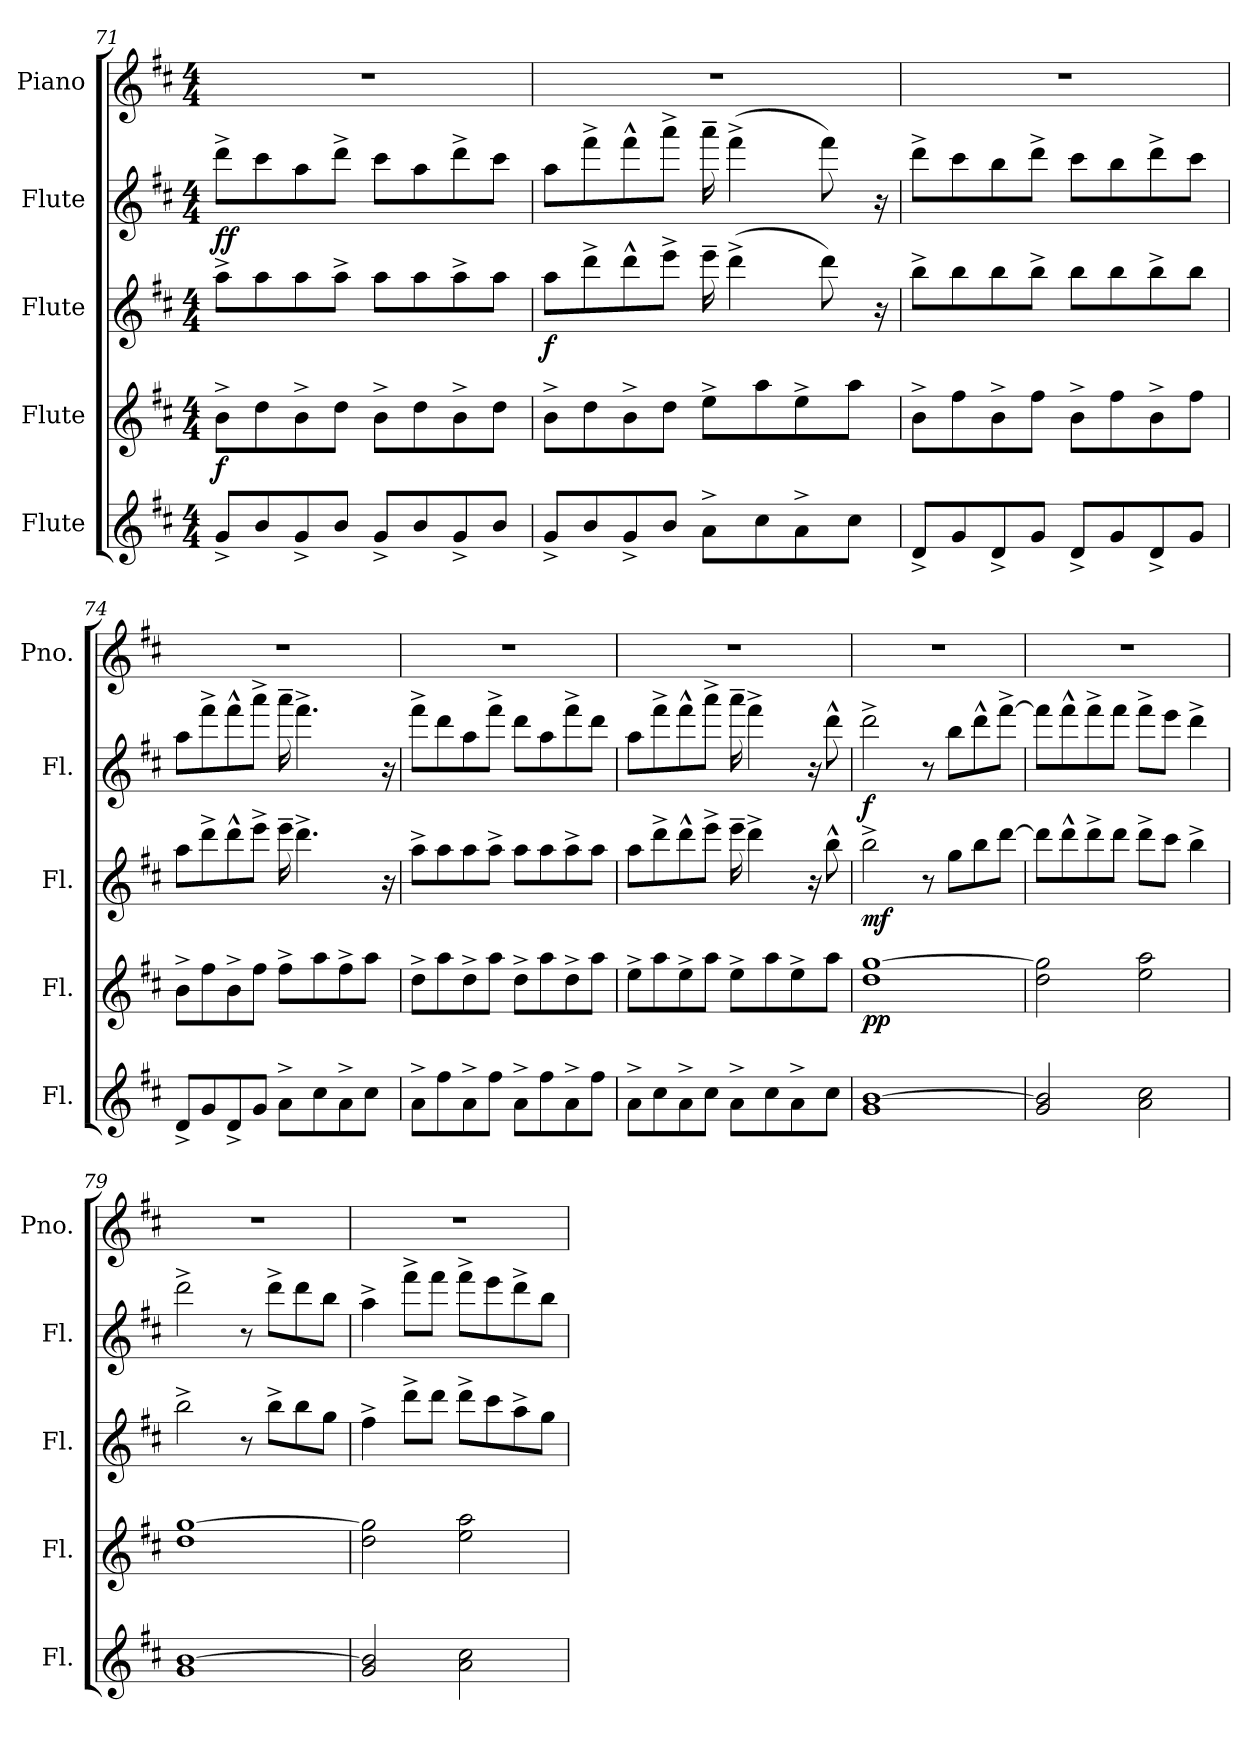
**kern	**dynam	**kern	**dynam	**kern	**dynam	**kern	**dynam	**kern
*part5	*part5	*part4	*part4	*part3	*part3	*part2	*part2	*part1
*staff5	*staff5	*staff4	*staff4	*staff3	*staff3	*staff2	*staff2	*staff1
*I"Flute	*	*I"Flute	*	*I"Flute	*	*I"Flute	*	*I"Piano
*I'Fl.	*	*I'Fl.	*	*I'Fl.	*	*I'Fl.	*	*I'Pno.
*clefG2	*	*clefG2	*	*clefG2	*	*clefG2	*	*clefG2
*k[f#c#]	*	*k[f#c#]	*	*k[f#c#]	*	*k[f#c#]	*	*k[f#c#]
*M4/4	*	*M4/4	*	*M4/4	*	*M4/4	*	*M4/4
=71	=71	=71	=71	=71	=71	=71	=71	=71
!	!	!	!LO:DY:b	!	!	!	!LO:DY:b	!
8g^/L	.	8b^\L	f	8aa^\L	.	8ddd^\L	ff	1r
8b/	.	8dd\	.	8aa\	.	8ccc#\	.	.
8g^/	.	8b^\	.	8aa\	.	8aa\	.	.
8b/J	.	8dd\J	.	8aa^\J	.	8ddd^\J	.	.
8g^/L	.	8b^\L	.	8aa\L	.	8ccc#\L	.	.
8b/	.	8dd\	.	8aa\	.	8aa\	.	.
8g^/	.	8b^\	.	8aa^\	.	8ddd^\	.	.
8b/J	.	8dd\J	.	8aa\J	.	8ccc#\J	.	.
=72	=72	=72	=72	=72	=72	=72	=72	=72
!	!	!	!	!	!LO:DY:b	!	!	!
8g^/L	.	8b^\L	.	8aa\L	f	8aa\L	.	1r
8b/	.	8dd\	.	8ddd^\	.	8fff#^\	.	.
8g^/	.	8b^\	.	8ddd^^\	.	8fff#^^\	.	.
8b/J	.	8dd\J	.	8eee^\J	.	8aaa^\J	.	.
8a^\L	.	8ee^\L	.	16eee~\	.	16aaa~\	.	.
.	.	.	.	(4ddd^\	.	(4fff#^\	.	.
8cc#\	.	8aa\	.	.	.	.	.	.
8a^\	.	8ee^\	.	.	.	.	.	.
.	.	.	.	8ddd\)	.	8fff#\)	.	.
8cc#\J	.	8aa\J	.	.	.	.	.	.
.	.	.	.	16r	.	16r	.	.
=73	=73	=73	=73	=73	=73	=73	=73	=73
8d^/L	.	8b^\L	.	8bb^\L	.	8ddd^\L	.	1r
8g/	.	8ff#\	.	8bb\	.	8ccc#\	.	.
8d^/	.	8b^\	.	8bb\	.	8bb\	.	.
8g/J	.	8ff#\J	.	8bb^\J	.	8ddd^\J	.	.
8d^/L	.	8b^\L	.	8bb\L	.	8ccc#\L	.	.
8g/	.	8ff#\	.	8bb\	.	8bb\	.	.
8d^/	.	8b^\	.	8bb^\	.	8ddd^\	.	.
8g/J	.	8ff#\J	.	8bb\J	.	8ccc#\J	.	.
!!LO:LB:g=z
=74	=74	=74	=74	=74	=74	=74	=74	=74
8d^/L	.	8b^\L	.	8aa\L	.	8aa\L	.	1r
8g/	.	8ff#\	.	8ddd^\	.	8fff#^\	.	.
8d^/	.	8b^\	.	8ddd^^\	.	8fff#^^\	.	.
8g/J	.	8ff#\J	.	8eee^\J	.	8aaa^\J	.	.
8a^\L	.	8ff#^\L	.	16eee~\	.	16aaa~\	.	.
.	.	.	.	4.ddd^\	.	4.fff#^\	.	.
8cc#\	.	8aa\	.	.	.	.	.	.
8a^\	.	8ff#^\	.	.	.	.	.	.
8cc#\J	.	8aa\J	.	.	.	.	.	.
.	.	.	.	16r	.	16r	.	.
=75	=75	=75	=75	=75	=75	=75	=75	=75
8a^\L	.	8dd^\L	.	8aa^\L	.	8fff#^\L	.	1r
8ff#\	.	8aa\	.	8aa\	.	8ddd\	.	.
8a^\	.	8dd^\	.	8aa\	.	8aa\	.	.
8ff#\J	.	8aa\J	.	8aa^\J	.	8fff#^\J	.	.
8a^\L	.	8dd^\L	.	8aa\L	.	8ddd\L	.	.
8ff#\	.	8aa\	.	8aa\	.	8aa\	.	.
8a^\	.	8dd^\	.	8aa^\	.	8fff#^\	.	.
8ff#\J	.	8aa\J	.	8aa\J	.	8ddd\J	.	.
=76	=76	=76	=76	=76	=76	=76	=76	=76
8a^\L	.	8ee^\L	.	8aa\L	.	8aa\L	.	1r
8cc#\	.	8aa\	.	8ddd^\	.	8fff#^\	.	.
8a^\	.	8ee^\	.	8ddd^^\	.	8fff#^^\	.	.
8cc#\J	.	8aa\J	.	8eee^\J	.	8aaa^\J	.	.
8a^\L	.	8ee^\L	.	16eee~\	.	16aaa~\	.	.
.	.	.	.	4ddd^\	.	4fff#^\	.	.
8cc#\	.	8aa\	.	.	.	.	.	.
8a^\	.	8ee^\	.	.	.	.	.	.
.	.	.	.	16r	.	16r	.	.
8cc#\J	.	8aa\J	.	8bb^^\	.	8ddd^^\	.	.
=77	=77	=77	=77	=77	=77	=77	=77	=77
!	!LO:DY:b	!	!	!	!	!	!	!
!	!LO:DY:n=1:b	!	!LO:DY:b	!	!	!	!	!
!	!	!	!LO:DY:n=1:b	!	!LO:DY:b	!	!LO:DY:b	!
1g [1b	mp mp	1dd [1gg	p p	2bb^\	mf	2ddd^\	f	1r
.	.	.	.	8r	.	8r	.	.
.	.	.	.	8gg\L	.	8bb\L	.	.
.	.	.	.	8bb\	.	8ddd^^\	.	.
.	.	.	.	[8ddd\J	.	[8fff#^\J	.	.
!!LO:LB:g=z
=78	=78	=78	=78	=78	=78	=78	=78	=78
2g/ 2b/]	.	2dd\ 2gg\]	.	8ddd\L]	.	8fff#\L]	.	1r
.	.	.	.	8ddd^^\	.	8fff#^^\	.	.
.	.	.	.	8ddd^\	.	8fff#^\	.	.
.	.	.	.	8ddd\J	.	8fff#\J	.	.
2a\ 2cc#\	.	2ee\ 2aa\	.	8ddd^\L	.	8fff#^\L	.	.
.	.	.	.	8ccc#\J	.	8eee\J	.	.
.	.	.	.	4bb^\	.	4ddd^\	.	.
=79	=79	=79	=79	=79	=79	=79	=79	=79
1g [1b	.	1dd [1gg	.	2bb^\	.	2ddd^\	.	1r
.	.	.	.	8r	.	8r	.	.
.	.	.	.	8bb^\L	.	8ddd^\L	.	.
.	.	.	.	8bb\	.	8ddd\	.	.
.	.	.	.	8gg\J	.	8bb\J	.	.
=80	=80	=80	=80	=80	=80	=80	=80	=80
2g/ 2b/]	.	2dd\ 2gg\]	.	4ff#^\	.	4aa^\	.	1r
.	.	.	.	8ddd^\L	.	8fff#^\L	.	.
.	.	.	.	8ddd\J	.	8fff#\J	.	.
2a\ 2cc#\	.	2ee\ 2aa\	.	8ddd^\L	.	8fff#^\L	.	.
.	.	.	.	8ccc#\	.	8eee\	.	.
.	.	.	.	8aa^\	.	8ddd^\	.	.
.	.	.	.	8gg\J	.	8bb\J	.	.
=	=	=	=	=	=	=	=	=
*-	*-	*-	*-	*-	*-	*-	*-	*-
